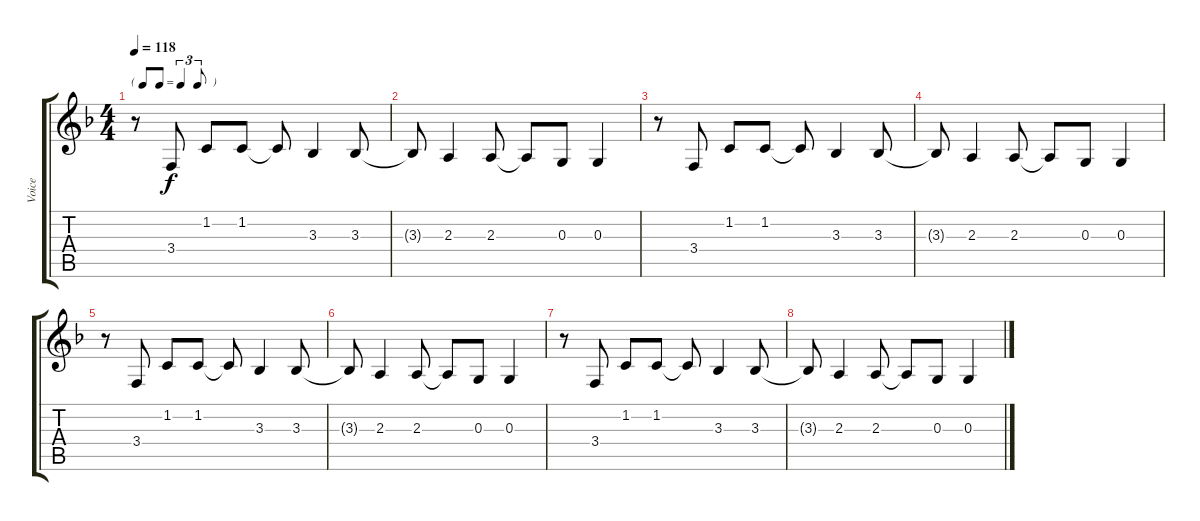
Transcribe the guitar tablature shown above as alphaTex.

\track ("Voice" "Voice") {instrument lead6voice}
\staff {score tabs}
\tuning (E4 B3 G3 D3 A2 E2) {hide}
\ts (4 4)
\tf triplet8th
\tempo 118
\clef g2
\ks f
r.8{dy f} 3.4.8 1.2.8 1.2.8 1.2{t}.8 3.3.4 3.3.8 |
3.3{t}.8 2.3.4 2.3.8 2.3{t}.8 0.3.8 0.3.4 |
r.8 3.4.8 1.2.8 1.2.8 1.2{t}.8 3.3.4 3.3.8 |
3.3{t}.8 2.3.4 2.3.8 2.3{t}.8 0.3.8 0.3.4 |
r.8 3.4.8 1.2.8 1.2.8 1.2{t}.8 3.3.4 3.3.8 |
3.3{t}.8 2.3.4 2.3.8 2.3{t}.8 0.3.8 0.3.4 |
r.8 3.4.8 1.2.8 1.2.8 1.2{t}.8 3.3.4 3.3.8 |
3.3{t}.8 2.3.4 2.3.8 2.3{t}.8 0.3.8 0.3.4
